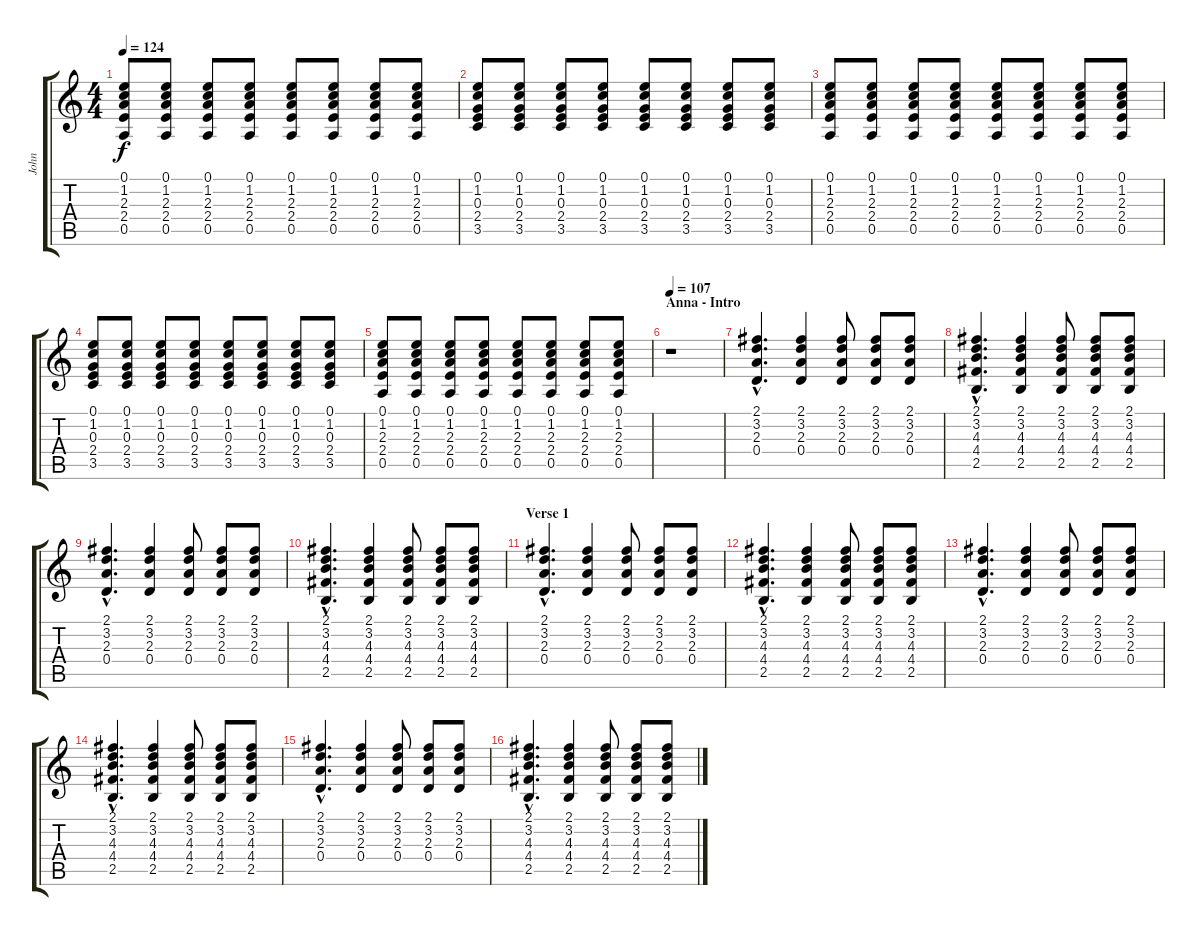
\track ("John" "John") {instrument electricguitarmuted}
\staff {score tabs}
\tuning (E4 B3 G3 D3 A2 E2) {hide}
\ts (4 4)
\tempo 124
\clef g2
\ks c
(0.1 1.2 2.3 2.4 0.5).8{dy f} (0.1 1.2 2.3 2.4 0.5).8 (0.1 1.2 2.3 2.4 0.5).8 (0.1 1.2 2.3 2.4 0.5).8 (0.1 1.2 2.3 2.4 0.5).8 (0.1 1.2 2.3 2.4 0.5).8 (0.1 1.2 2.3 2.4 0.5).8 (0.1 1.2 2.3 2.4 0.5).8 |
(0.1 1.2 0.3 2.4 3.5).8 (0.1 1.2 0.3 2.4 3.5).8 (0.1 1.2 0.3 2.4 3.5).8 (0.1 1.2 0.3 2.4 3.5).8 (0.1 1.2 0.3 2.4 3.5).8 (0.1 1.2 0.3 2.4 3.5).8 (0.1 1.2 0.3 2.4 3.5).8 (0.1 1.2 0.3 2.4 3.5).8 |
(0.1 1.2 2.3 2.4 0.5).8 (0.1 1.2 2.3 2.4 0.5).8 (0.1 1.2 2.3 2.4 0.5).8 (0.1 1.2 2.3 2.4 0.5).8 (0.1 1.2 2.3 2.4 0.5).8 (0.1 1.2 2.3 2.4 0.5).8 (0.1 1.2 2.3 2.4 0.5).8 (0.1 1.2 2.3 2.4 0.5).8 |
(0.1 1.2 0.3 2.4 3.5).8 (0.1 1.2 0.3 2.4 3.5).8 (0.1 1.2 0.3 2.4 3.5).8 (0.1 1.2 0.3 2.4 3.5).8 (0.1 1.2 0.3 2.4 3.5).8 (0.1 1.2 0.3 2.4 3.5).8 (0.1 1.2 0.3 2.4 3.5).8 (0.1 1.2 0.3 2.4 3.5).8 |
(0.1 1.2 2.3 2.4 0.5).8 (0.1 1.2 2.3 2.4 0.5).8 (0.1 1.2 2.3 2.4 0.5).8 (0.1 1.2 2.3 2.4 0.5).8 (0.1 1.2 2.3 2.4 0.5).8 (0.1 1.2 2.3 2.4 0.5).8 (0.1 1.2 2.3 2.4 0.5).8 (0.1 1.2 2.3 2.4 0.5).8 |
\section ("" "Anna - Intro")
\tempo 107
r.1 |
(2.1{hac} 3.2{hac} 2.3{hac} 0.4{hac}).4{d volume 13 instrument acousticguitarsteel} (2.1 3.2 2.3 0.4).4 (2.1 3.2 2.3 0.4).8 (2.1 3.2 2.3 0.4).8 (2.1 3.2 2.3 0.4).8 |
(2.1{hac} 3.2{hac} 4.3{hac} 4.4{hac} 2.5{hac}).4{d} (2.1 3.2 4.3 4.4 2.5).4 (2.1 3.2 4.3 4.4 2.5).8 (2.1 3.2 4.3 4.4 2.5).8 (2.1 3.2 4.3 4.4 2.5).8 |
(2.1{hac} 3.2{hac} 2.3{hac} 0.4{hac}).4{d} (2.1 3.2 2.3 0.4).4 (2.1 3.2 2.3 0.4).8 (2.1 3.2 2.3 0.4).8 (2.1 3.2 2.3 0.4).8 |
(2.1{hac} 3.2{hac} 4.3{hac} 4.4{hac} 2.5{hac}).4{d} (2.1 3.2 4.3 4.4 2.5).4 (2.1 3.2 4.3 4.4 2.5).8 (2.1 3.2 4.3 4.4 2.5).8 (2.1 3.2 4.3 4.4 2.5).8 |
\section ("" "Verse 1")
(2.1{hac} 3.2{hac} 2.3{hac} 0.4{hac}).4{d} (2.1 3.2 2.3 0.4).4 (2.1 3.2 2.3 0.4).8 (2.1 3.2 2.3 0.4).8 (2.1 3.2 2.3 0.4).8 |
(2.1{hac} 3.2{hac} 4.3{hac} 4.4{hac} 2.5{hac}).4{d} (2.1 3.2 4.3 4.4 2.5).4 (2.1 3.2 4.3 4.4 2.5).8 (2.1 3.2 4.3 4.4 2.5).8 (2.1 3.2 4.3 4.4 2.5).8 |
(2.1{hac} 3.2{hac} 2.3{hac} 0.4{hac}).4{d} (2.1 3.2 2.3 0.4).4 (2.1 3.2 2.3 0.4).8 (2.1 3.2 2.3 0.4).8 (2.1 3.2 2.3 0.4).8 |
(2.1{hac} 3.2{hac} 4.3{hac} 4.4{hac} 2.5{hac}).4{d} (2.1 3.2 4.3 4.4 2.5).4 (2.1 3.2 4.3 4.4 2.5).8 (2.1 3.2 4.3 4.4 2.5).8 (2.1 3.2 4.3 4.4 2.5).8 |
(2.1{hac} 3.2{hac} 2.3{hac} 0.4{hac}).4{d} (2.1 3.2 2.3 0.4).4 (2.1 3.2 2.3 0.4).8 (2.1 3.2 2.3 0.4).8 (2.1 3.2 2.3 0.4).8 |
(2.1{hac} 3.2{hac} 4.3{hac} 4.4{hac} 2.5{hac}).4{d} (2.1 3.2 4.3 4.4 2.5).4 (2.1 3.2 4.3 4.4 2.5).8 (2.1 3.2 4.3 4.4 2.5).8 (2.1 3.2 4.3 4.4 2.5).8
